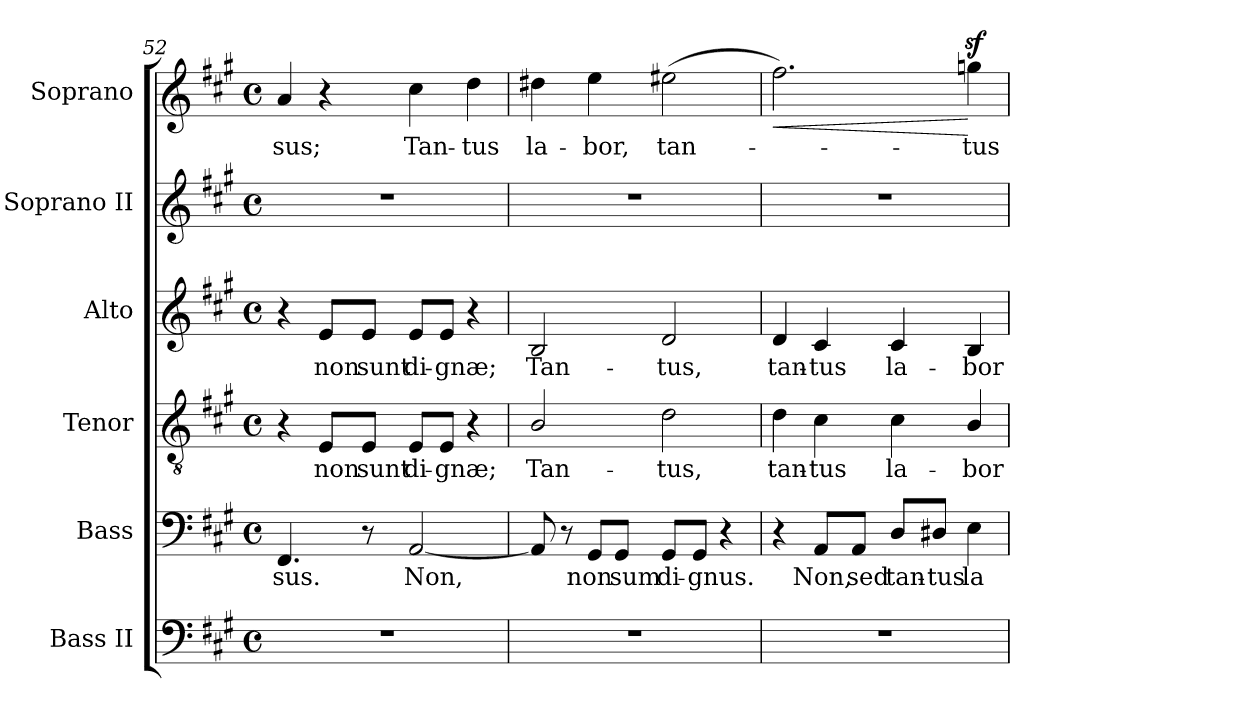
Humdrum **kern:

**kern	**kern	**text	**kern	**text	**kern	**text	**kern	**kern	**text	**dynam
*part6	*part5	*part5	*part4	*part4	*part3	*part3	*part2	*part1	*part1	*part1
*staff6	*staff5	*staff5	*staff4	*staff4	*staff3	*staff3	*staff2	*staff1	*staff1	*staff1
*I"Bass II	*I"Bass	*	*I"Tenor	*	*I"Alto	*	*I"Soprano II	*I"Soprano	*	*
*I'B.	*I'B.	*	*I'T.	*	*I'A.	*	*I'S.	*I'S.	*	*
*clefF4	*clefF4	*	*clefGv2	*	*clefG2	*	*clefG2	*clefG2	*	*
*	*	*	*ITrd7c12	*	*	*	*	*	*	*
*k[f#c#g#]	*k[f#c#g#]	*	*k[f#c#g#]	*	*k[f#c#g#]	*	*k[f#c#g#]	*k[f#c#g#]	*	*
*A:	*A:	*	*A:	*	*A:	*	*A:	*A:	*	*
*M4/4	*M4/4	*	*M4/4	*	*M4/4	*	*M4/4	*M4/4	*	*
*met(c)	*met(c)	*	*met(c)	*	*met(c)	*	*met(c)	*met(c)	*	*
=52	=52	=52	=52	=52	=52	=52	=52	=52	=52	=52
!	!	!LO:LY:b:color=#000000	!	!	!	!	!	!	!	!
!	!	!	!	!	!	!	!	!	!LO:LY:b:color=#000000	!
1r	4.FF#i/	-sus.	4r	.	4r	.	1r	4ai/	-sus;	.
!	!	!	!	!LO:LY:b:color=#000000	!	!	!	!	!	!
!	!	!	!	!	!	!LO:LY:b:color=#000000	!	!	!	!
.	.	.	8EEi/L	non	8ei/L	non	.	4r	.	.
!	!	!	!	!LO:LY:b:color=#000000	!	!	!	!	!	!
!	!	!	!	!	!	!LO:LY:b:color=#000000	!	!	!	!
.	8r	.	8EEi/J	sunt	8ei/J	sunt	.	.	.	.
!	!	!LO:LY:b:color=#000000	!	!	!	!	!	!	!	!
!	!	!	!	!LO:LY:b:color=#000000	!	!	!	!	!	!
!	!	!	!	!	!	!LO:LY:b:color=#000000	!	!	!	!
!	!	!	!	!	!	!	!	!	!LO:LY:b:color=#000000	!
.	[2AAi/	Non,	8EEi/L	di-	8ei/L	di-	.	4cc#i\	Tan-	.
!	!	!	!	!LO:LY:b:color=#000000	!	!	!	!	!	!
!	!	!	!	!	!	!LO:LY:b:color=#000000	!	!	!	!
.	.	.	8EEi/J	-gnæ;	8ei/J	-gnæ;	.	.	.	.
!	!	!	!	!	!	!	!	!	!LO:LY:b:color=#000000	!
.	.	.	4r	.	4r	.	.	4ddi\	-tus	.
!!LO:LB:g=z
=53	=53	=53	=53	=53	=53	=53	=53	=53	=53	=53
!	!	!	!	!LO:LY:b:color=#000000	!	!	!	!	!	!
!	!	!	!	!	!	!LO:LY:b:color=#000000	!	!	!	!
!	!	!	!	!	!	!	!	!	!LO:LY:b:color=#000000	!
1r	8AAi/]	.	2BBi/	Tan-	2Bi/	Tan-	1r	4dd#Xi\	la-	.
.	8r	.	.	.	.	.	.	.	.	.
!	!	!LO:LY:b:color=#000000	!	!	!	!	!	!	!	!
!	!	!	!	!	!	!	!	!	!LO:LY:b:color=#000000	!
.	8GG#i/L	non	.	.	.	.	.	4eei\	-bor,	.
!	!	!LO:LY:b:color=#000000	!	!	!	!	!	!	!	!
.	8GG#i/J	sum	.	.	.	.	.	.	.	.
!	!	!LO:LY:b:color=#000000	!	!	!	!	!	!	!	!
!	!	!	!	!LO:LY:b:color=#000000	!	!	!	!	!	!
!	!	!	!	!	!	!LO:LY:b:color=#000000	!	!	!	!
!	!	!	!	!	!	!	!	!	!LO:LY:b:color=#000000	!
.	8GG#i/L	di-	2Di\	-tus,	2di/	-tus,	.	(2ee#Xi\	tan-	.
!	!	!LO:LY:b:color=#000000	!	!	!	!	!	!	!	!
.	8GG#i/J	-gnus.	.	.	.	.	.	.	.	.
.	4r	.	.	.	.	.	.	.	.	.
=54	=54	=54	=54	=54	=54	=54	=54	=54	=54	=54
!	!	!	!	!LO:LY:b:color=#000000	!	!	!	!	!	!
!	!	!	!	!	!	!LO:LY:b:color=#000000	!	!	!	!LO:HP:b
1r	4r	.	4Di\	tan-	4di/	tan-	1r	2.ff#i\)	.	<
!	!	!LO:LY:b:color=#000000	!	!	!	!	!	!	!	!
!	!	!	!	!LO:LY:b:color=#000000	!	!	!	!	!	!
!	!	!	!	!	!	!LO:LY:b:color=#000000	!	!	!	!
.	8AAi/L	Non,	4C#i\	-tus	4c#i/	-tus	.	.	.	.
!	!	!LO:LY:b:color=#000000	!	!	!	!	!	!	!	!
.	8AAi/J	sed	.	.	.	.	.	.	.	.
!	!	!LO:LY:b:color=#000000	!	!	!	!	!	!	!	!
!	!	!	!	!LO:LY:b:color=#000000	!	!	!	!	!	!
!	!	!	!	!	!	!LO:LY:b:color=#000000	!	!	!	!
.	8Di/L	tan-	4C#i\	la-	4c#i/	la-	.	.	.	.
!	!	!LO:LY:b:color=#000000	!	!	!	!	!	!	!	!
.	8D#Xi/J	-tus	.	.	.	.	.	.	.	.
!	!	!LO:LY:b:color=#000000	!	!	!	!	!	!	!	!
!	!	!	!	!LO:LY:b:color=#000000	!	!	!	!	!	!
!	!	!	!	!	!	!LO:LY:b:color=#000000	!	!	!	!
!	!	!	!	!	!	!	!	!	!LO:LY:b:color=#000000	!
.	4Ei\	la-	4BBi/	-bor	4Bi/	-bor	.	4ggnzi\	-tus	[
=	=	=	=	=	=	=	=	=	=	=
*-	*-	*-	*-	*-	*-	*-	*-	*-	*-	*-
